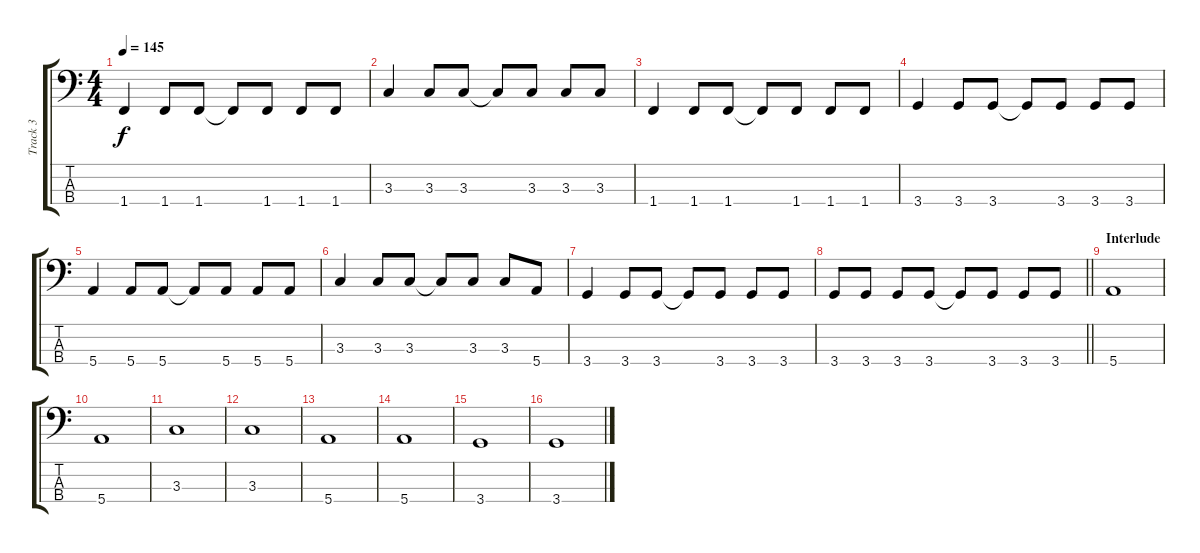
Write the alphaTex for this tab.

\track ("Track 3" "Track 3") {instrument electricbassfinger}
\staff {score tabs}
\tuning (G2 D2 A1 E1) {hide}
\ts (4 4)
\tempo 145
\clef f4
\ks c
1.4.4{dy f} 1.4.8 1.4.8 1.4{t}.8 1.4.8 1.4.8 1.4.8 |
3.3.4 3.3.8 3.3.8 3.3{t}.8 3.3.8 3.3.8 3.3.8 |
1.4.4 1.4.8 1.4.8 1.4{t}.8 1.4.8 1.4.8 1.4.8 |
3.4.4 3.4.8 3.4.8 3.4{t}.8 3.4.8 3.4.8 3.4.8 |
5.4.4 5.4.8 5.4.8 5.4{t}.8 5.4.8 5.4.8 5.4.8 |
3.3.4 3.3.8 3.3.8 3.3{t}.8 3.3.8 3.3.8 5.4.8 |
3.4.4 3.4.8 3.4.8 3.4{t}.8 3.4.8 3.4.8 3.4.8 |
\barLineRight lightlight
3.4.8 3.4.8 3.4.8 3.4.8 3.4{t}.8 3.4.8 3.4.8 3.4.8 |
\section ("" "Interlude")
5.4.1 |
5.4.1 |
3.3.1 |
3.3.1 |
5.4.1 |
5.4.1 |
3.4.1 |
3.4.1
